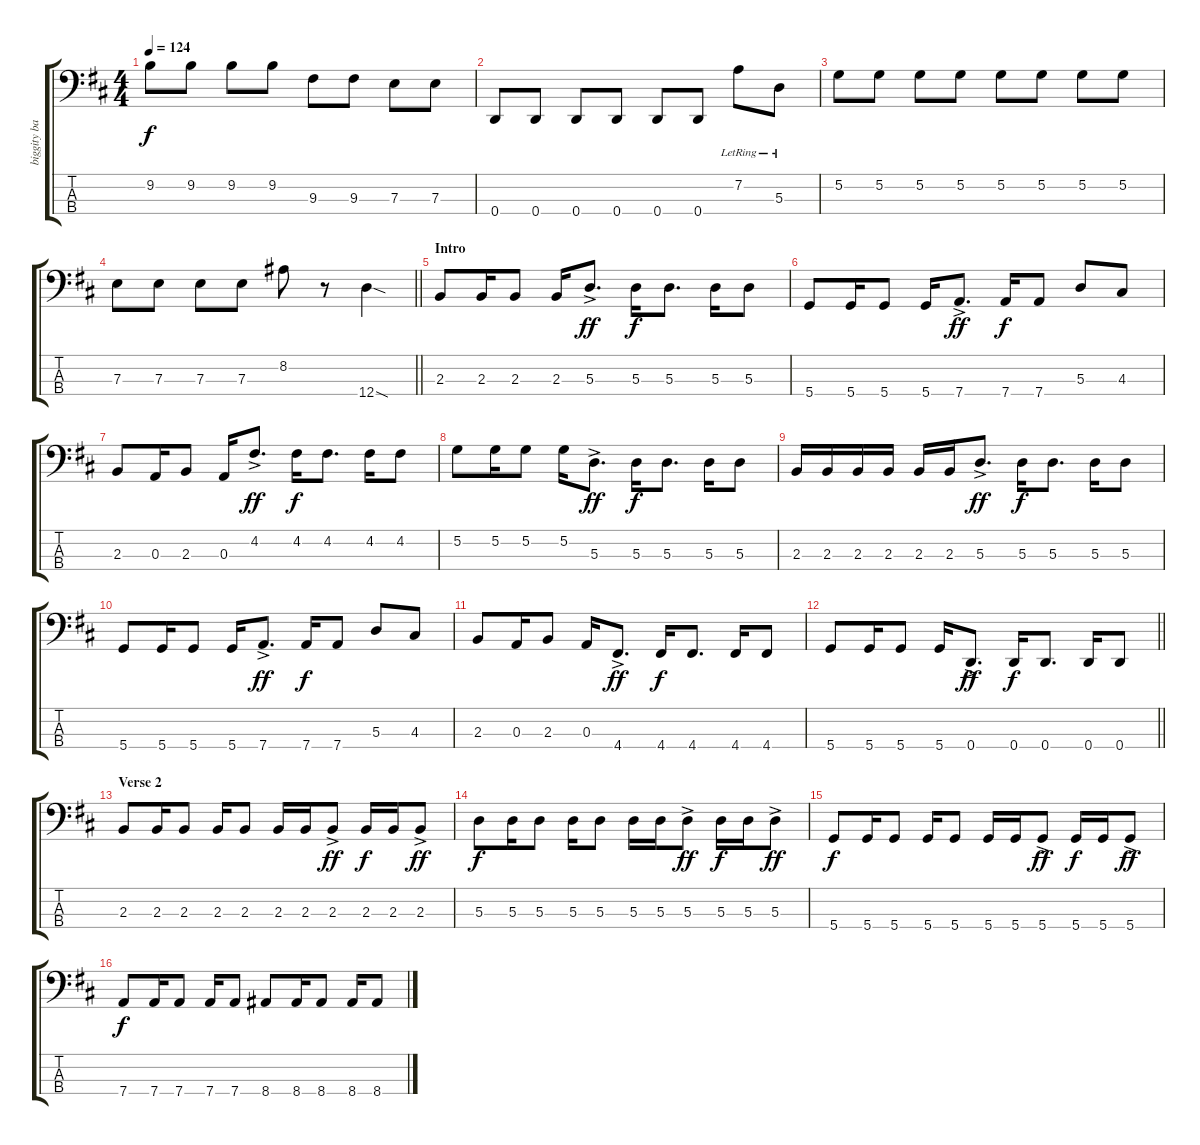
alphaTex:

\track ("biggity bass" "biggity ba") {instrument electricbasspick}
\staff {score tabs}
\tuning (G2 D2 A1 D1) {hide}
\ts (4 4)
\tempo 124
\clef f4
\ks d
9.2.8{dy f} 9.2.8 9.2.8 9.2.8 9.3.8 9.3.8 7.3.8 7.3.8 |
0.4.8 0.4.8 0.4.8 0.4.8 0.4.8 0.4.8 7.2{lr}.8 5.3{lr}.8 |
5.2.8 5.2.8 5.2.8 5.2.8 5.2.8 5.2.8 5.2.8 5.2.8 |
\barLineRight lightlight
7.3.8 7.3.8 7.3.8 7.3.8 8.2.8 r.8 12.4{sod}.4 |
\section ("" "Intro")
2.3.8 2.3.16 2.3.8 2.3.16 5.3{ac}.8{d dy ff} 5.3.16{dy f} 5.3.8{d} 5.3.16 5.3.8 |
5.4.8 5.4.16 5.4.8 5.4.16 7.4{ac}.8{d dy ff} 7.4.16{dy f} 7.4.8 5.3.8 4.3.8 |
2.3.8 0.3.16 2.3.8 0.3.16 4.2{ac}.8{d dy ff} 4.2.16{dy f} 4.2.8{d} 4.2.16 4.2.8 |
5.2.8 5.2.16 5.2.8 5.2.16 5.3{ac}.8{d dy ff} 5.3.16{dy f} 5.3.8{d} 5.3.16 5.3.8 |
2.3.16 2.3.16 2.3.16 2.3.16 2.3.16 2.3.16 5.3{ac}.8{d dy ff} 5.3.16{dy f} 5.3.8{d} 5.3.16 5.3.8 |
5.4.8 5.4.16 5.4.8 5.4.16 7.4{ac}.8{d dy ff} 7.4.16{dy f} 7.4.8 5.3.8 4.3.8 |
2.3.8 0.3.16 2.3.8 0.3.16 4.4{ac}.8{d dy ff} 4.4.16{dy f} 4.4.8{d} 4.4.16 4.4.8 |
\barLineRight lightlight
5.4.8 5.4.16 5.4.8 5.4.16 0.4{ac}.8{d dy ff} 0.4.16{dy f} 0.4.8{d} 0.4.16 0.4.8 |
\section ("" "Verse 2")
2.3.8 2.3.16 2.3.8 2.3.16 2.3.8 2.3.16 2.3.16 2.3{ac}.8{dy ff} 2.3.16{dy f} 2.3.16 2.3{ac}.8{dy ff} |
5.3.8{dy f} 5.3.16 5.3.8 5.3.16 5.3.8 5.3.16 5.3.16 5.3{ac}.8{dy ff} 5.3.16{dy f} 5.3.16 5.3{ac}.8{dy ff} |
5.4.8{dy f} 5.4.16 5.4.8 5.4.16 5.4.8 5.4.16 5.4.16 5.4{ac}.8{dy ff} 5.4.16{dy f} 5.4.16 5.4{ac}.8{dy ff} |
7.4.8{dy f} 7.4.16 7.4.8 7.4.16 7.4.8 8.4.8 8.4.16 8.4.8 8.4.16 8.4.8
